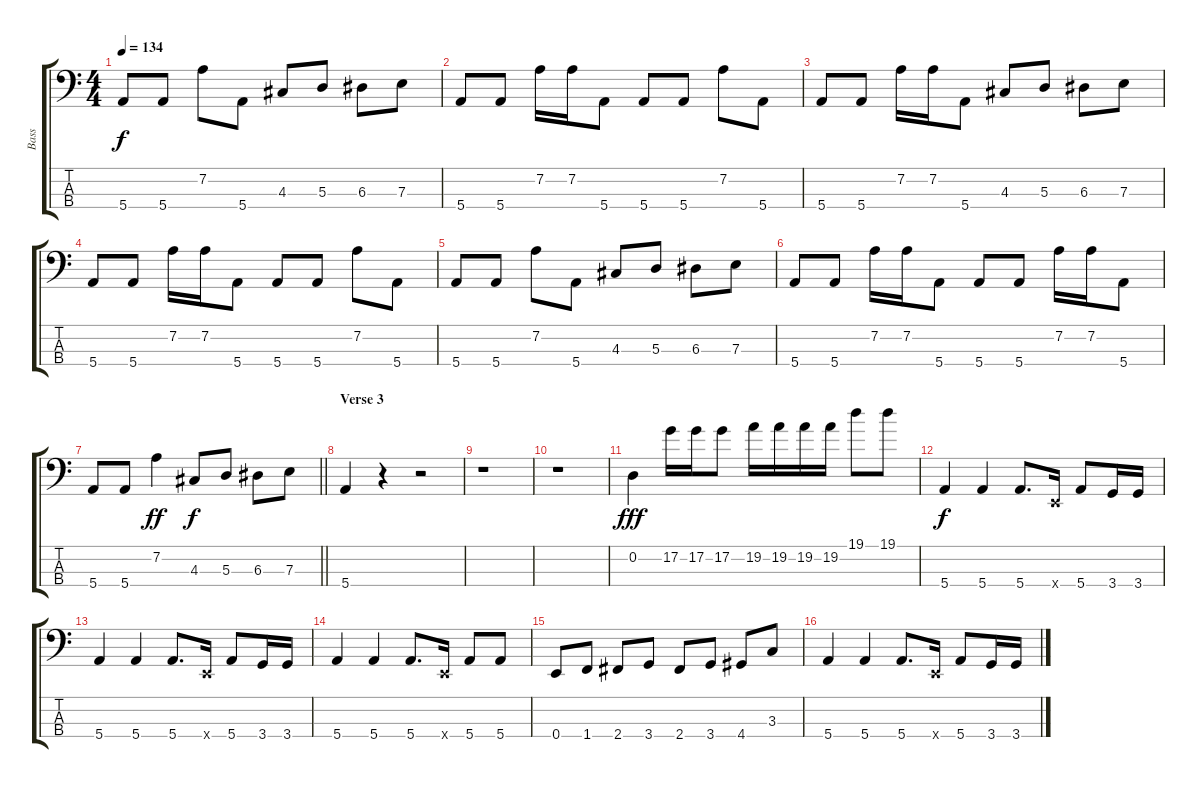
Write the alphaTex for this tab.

\track ("Bass" "Bass") {instrument electricbassfinger}
\staff {score tabs}
\tuning (G2 D2 A1 E1) {hide}
\ts (4 4)
\tempo 134
\clef f4
\ks aminor
5.4.8{dy f} 5.4.8 7.2.8 5.4.8 4.3.8 5.3.8 6.3.8 7.3.8 |
5.4.8 5.4.8 7.2.16 7.2.16 5.4.8 5.4.8 5.4.8 7.2.8 5.4.8 |
5.4.8 5.4.8 7.2.16 7.2.16 5.4.8 4.3.8 5.3.8 6.3.8 7.3.8 |
5.4.8 5.4.8 7.2.16 7.2.16 5.4.8 5.4.8 5.4.8 7.2.8 5.4.8 |
5.4.8 5.4.8 7.2.8 5.4.8 4.3.8 5.3.8 6.3.8 7.3.8 |
5.4.8 5.4.8 7.2.16 7.2.16 5.4.8 5.4.8 5.4.8 7.2.16 7.2.16 5.4.8 |
\barLineRight lightlight
5.4.8 5.4.8 7.2.4{dy ff} 4.3.8{dy f} 5.3.8 6.3.8 7.3.8 |
\section ("" "Verse 3")
5.4.4 r.4 r.2 |
r.1 |
r.1 |
0.2.4{dy fff volume 16} 17.2.16 17.2.16 17.2.8 19.2.16 19.2.16 19.2.16 19.2.16 19.1.8 19.1.8 |
5.4.4{dy f volume 7} 5.4.4 5.4.8{d} 0.4{x}.16 5.4.8 3.4.16 3.4.16 |
5.4.4 5.4.4 5.4.8{d} 0.4{x}.16 5.4.8 3.4.16 3.4.16 |
5.4.4 5.4.4 5.4.8{d} 0.4{x}.16 5.4.8 5.4.8 |
0.4.8 1.4.8 2.4.8 3.4.8 2.4.8 3.4.8 4.4.8 3.3.8 |
5.4.4 5.4.4 5.4.8{d} 0.4{x}.16 5.4.8 3.4.16 3.4.16
